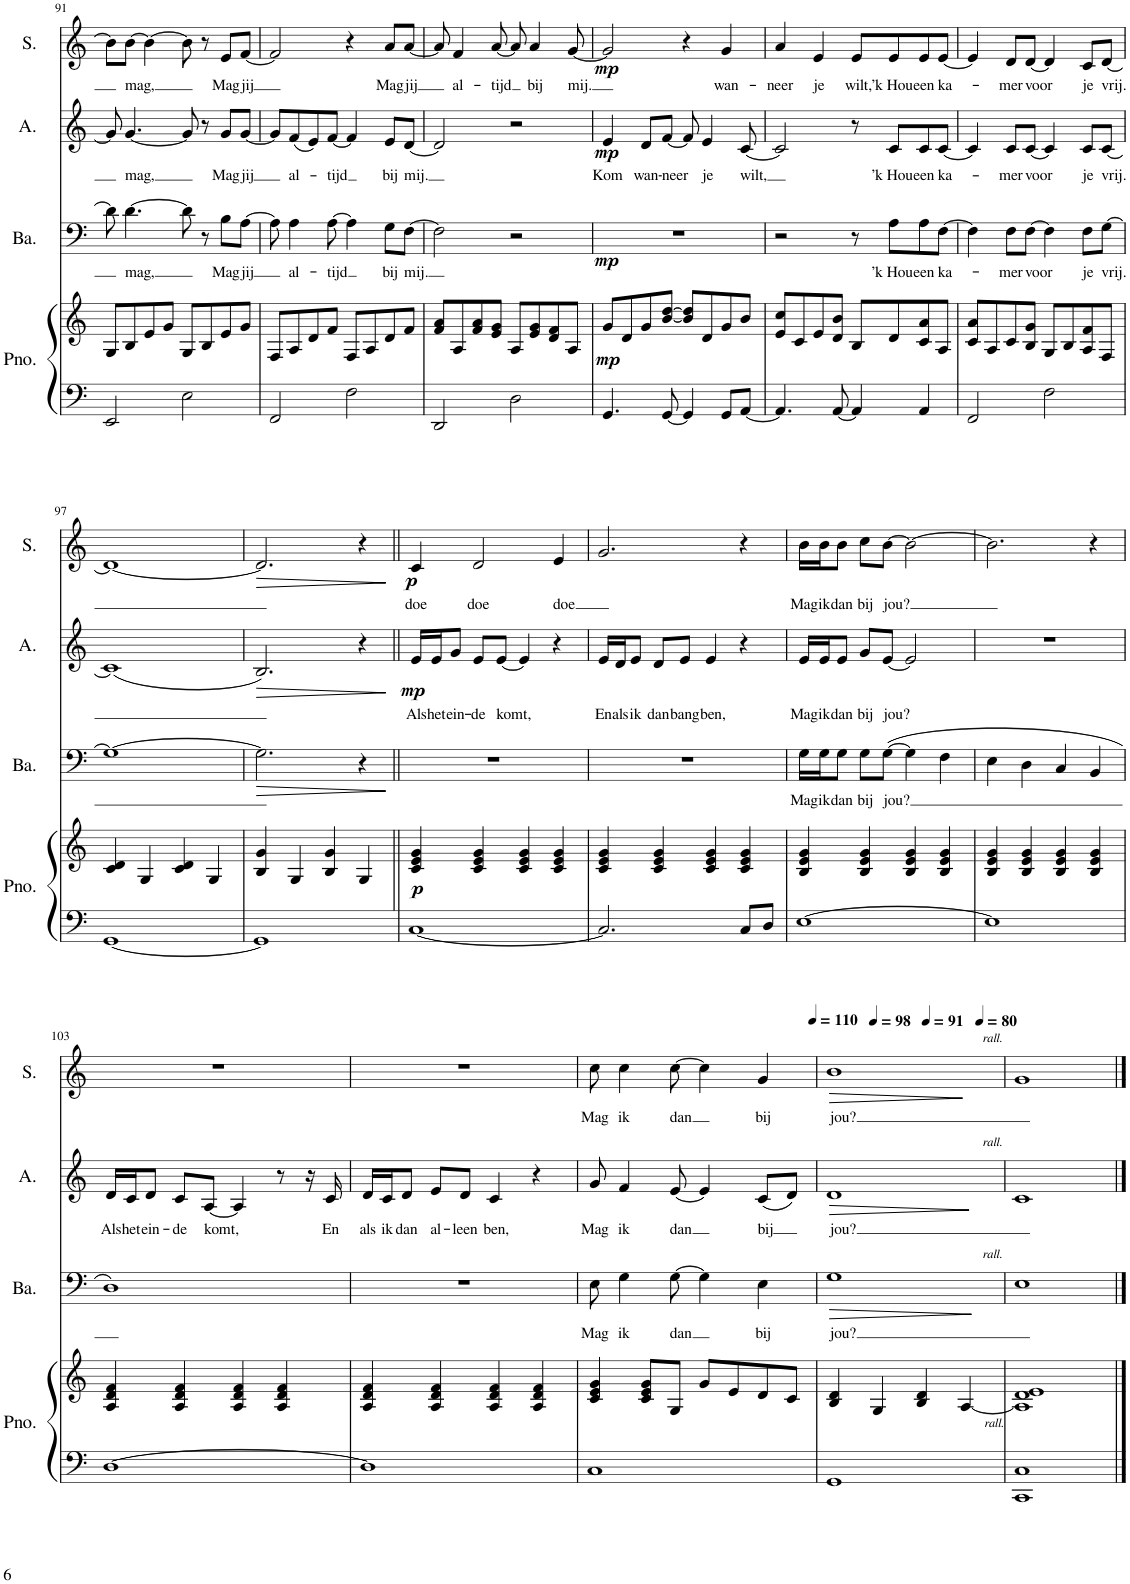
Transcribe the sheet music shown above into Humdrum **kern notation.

**kern	**kern	**dynam	**kern	**text	**dynam	**kern	**text	**dynam	**kern	**text	**dynam
*part4	*part4	*part4	*part3	*part3	*part3	*part2	*part2	*part2	*part1	*part1	*part1
*staff5	*staff4	*staff4/5	*staff3	*staff3	*staff3	*staff2	*staff2	*staff2	*staff1	*staff1	*staff1
*I"Piano	*	*	*I"Bariton	*	*	*I"Alt	*	*	*I"Sopraan	*	*
*I'Pno.	*	*	*I'Ba.	*	*	*I'A.	*	*	*I'S.	*	*
!!LO:PB:g=z
*clefF4	*clefG2	*	*clefF4	*	*	*clefG2	*	*	*clefG2	*	*
*k[]	*k[]	*	*k[]	*	*	*k[]	*	*	*k[]	*	*
*M4/4	*M4/4	*	*M4/4	*	*	*M4/4	*	*	*M4/4	*	*
=91	=91	=91	=91	=91	=91	=91	=91	=91	=91	=91	=91
2EE/	8G/L	.	8d\]	.	.	8g/]	.	.	8b\L]	.	.
!	!	!	!	!LO:LY:b	!	!	!LO:LY:b	!	!	!LO:LY:b	!
.	8B/	.	[4.d\	mag,	.	[4.g/	mag,	.	[8b\J	mag,	.
.	8e/	.	.	.	.	.	.	.	4b\_	.	.
.	8g/J	.	.	.	.	.	.	.	.	.	.
2E\	8G/L	.	8d\]	.	.	8g/]	.	.	8b\]	.	.
.	8B/	.	8r	.	.	8r	.	.	8r	.	.
!	!	!	!	!LO:LY:b	!	!	!LO:LY:b	!	!	!LO:LY:b	!
.	8e/	.	8B\L	Mag	.	8g/L	Mag	.	8e/L	Mag	.
!	!	!	!	!LO:LY:b	!	!	!LO:LY:b	!	!	!LO:LY:b	!
.	8g/J	.	[8A\J	jij	.	[8g/J	jij	.	[8f/J	jij	.
=92	=92	=92	=92	=92	=92	=92	=92	=92	=92	=92	=92
2FF/	8F/L	.	8A\]	.	.	8g/L]	.	.	2f/]	.	.
!	!	!	!	!LO:LY:b	!	!	!LO:LY:b	!	!	!	!
.	8A/	.	4A\	al-	.	(8f/	al-	.	.	.	.
.	8d/	.	.	.	.	8e/)	.	.	.	.	.
!	!	!	!	!LO:LY:b	!	!	!LO:LY:b	!	!	!	!
.	8f/J	.	[8A\	tijd	.	[8f/J	-tijd	.	.	.	.
2F\	8F/L	.	4A\]	.	.	4f/]	.	.	4r	.	.
.	8A/	.	.	.	.	.	.	.	.	.	.
!	!	!	!	!LO:LY:b	!	!	!LO:LY:b	!	!	!LO:LY:b	!
.	8d/	.	8G\L	bij	.	8e/L	bij	.	8a/L	Mag	.
!	!	!	!	!LO:LY:b	!	!	!LO:LY:b	!	!	!LO:LY:b	!
.	8f/J	.	[8F\J	mij.	.	[8d/J	mij.	.	[8a/J	jij	.
=93	=93	=93	=93	=93	=93	=93	=93	=93	=93	=93	=93
2DD/	8f/ 8a/L	.	2F\]	.	.	2d/]	.	.	8a/]	.	.
!	!	!	!	!	!	!	!	!	!	!LO:LY:b	!
.	8A/	.	.	.	.	.	.	.	4f/	al-	.
.	8f/ 8a/	.	.	.	.	.	.	.	.	.	.
!	!	!	!	!	!	!	!	!	!	!LO:LY:b	!
.	8e/ 8g/J	.	.	.	.	.	.	.	[8a/	-tijd	.
2D\	8A/L	.	2r	.	.	2r	.	.	8a/]	.	.
!	!	!	!	!	!	!	!	!	!	!LO:LY:b	!
.	8e/ 8g/	.	.	.	.	.	.	.	4a/	bij	.
.	8d/ 8f/	.	.	.	.	.	.	.	.	.	.
!	!	!	!	!	!	!	!	!	!	!LO:LY:b	!
.	8A/J	.	.	.	.	.	.	.	[8g/	mij.	.
=94	=94	=94	=94	=94	=94	=94	=94	=94	=94	=94	=94
!	!	!LO:DY:b	!	!	!LO:DY:b	!	!LO:LY:b	!LO:DY:b	!	!	!LO:DY:b
4.GG/	8g/L	mp	1r	.	mp	4e/	Kom	mp	2g/]	.	mp
.	8d/	.	.	.	.	.	.	.	.	.	.
!	!	!	!	!	!	!	!LO:LY:b	!	!	!	!
.	8g/	.	.	.	.	8d/L	wan-	.	.	.	.
!	!	!	!	!	!	!	!LO:LY:b	!	!	!	!
[8GG/	[8b/ [8dd/J	.	.	.	.	[8f/J	-neer	.	.	.	.
4GG/]	8b/] 8dd/]L	.	.	.	.	8f/]	.	.	4r	.	.
!	!	!	!	!	!	!	!LO:LY:b	!	!	!	!
.	8d/	.	.	.	.	4e/	je	.	.	.	.
!	!	!	!	!	!	!	!	!	!	!LO:LY:b	!
8GG/L	8g/	.	.	.	.	.	.	.	4g/	wan-	.
!	!	!	!	!	!	!	!LO:LY:b	!	!	!	!
[8AA/J	8b/J	.	.	.	.	[8c/	wilt,	.	.	.	.
=95	=95	=95	=95	=95	=95	=95	=95	=95	=95	=95	=95
!	!	!	!	!	!	!	!	!	!	!LO:LY:b	!
4.AA/]	8e/ 8cc/L	.	2r	.	.	2c/]	.	.	4a/	-neer	.
.	8c/	.	.	.	.	.	.	.	.	.	.
!	!	!	!	!	!	!	!	!	!	!LO:LY:b	!
.	8e/	.	.	.	.	.	.	.	4e/	je	.
[8AA/	8d/ 8b/J	.	.	.	.	.	.	.	.	.	.
!	!	!	!	!	!	!	!	!	!	!LO:LY:b	!
4AA/]	8B/L	.	8r	.	.	8r	.	.	8e/L	wilt,	.
!	!	!	!	!LO:LY:b	!	!	!LO:LY:b	!	!	!LO:LY:b	!
.	8d/	.	8A\L	’k Hou	.	8c/L	’k Hou	.	8e/	’k Hou	.
!	!	!	!	!LO:LY:b	!	!	!LO:LY:b	!	!	!LO:LY:b	!
4AA/	8c/ 8a/	.	8A\	een	.	8c/	een	.	8e/	een	.
!	!	!	!	!LO:LY:b	!	!	!LO:LY:b	!	!	!LO:LY:b	!
.	8A/J	.	[8F\J	ka-	.	[8c/J	ka-	.	[8e/J	ka-	.
=96	=96	=96	=96	=96	=96	=96	=96	=96	=96	=96	=96
2FF/	8c/ 8a/L	.	4F\]	.	.	4c/]	.	.	4e/]	.	.
.	8A/	.	.	.	.	.	.	.	.	.	.
!	!	!	!	!LO:LY:b	!	!	!LO:LY:b	!	!	!LO:LY:b	!
.	8c/	.	8F\L	-mer	.	8c/L	-mer	.	8d/L	-mer	.
!	!	!	!	!LO:LY:b	!	!	!LO:LY:b	!	!	!LO:LY:b	!
.	8B/ 8g/J	.	[8F\J	voor	.	[8c/J	voor	.	[8d/J	voor	.
2F\	8G/L	.	4F\]	.	.	4c/]	.	.	4d/]	.	.
.	8B/	.	.	.	.	.	.	.	.	.	.
!	!	!	!	!LO:LY:b	!	!	!LO:LY:b	!	!	!LO:LY:b	!
.	8A/ 8f/	.	8F\L	je	.	8c/L	je	.	8c/L	je	.
!	!	!	!	!LO:LY:b	!	!	!LO:LY:b	!	!	!LO:LY:b	!
.	8F/J	.	[8G\J	vrij.	.	[8c/J	vrij.	.	[8d/J	vrij.	.
!!LO:LB:g=z
=97	=97	=97	=97	=97	=97	=97	=97	=97	=97	=97	=97
[1GG	4c/ 4d/	.	1G_	.	.	(1c]	.	.	1d_	.	.
.	4G/	.	.	.	.	.	.	.	.	.	.
.	4c/ 4d/	.	.	.	.	.	.	.	.	.	.
.	4G/	.	.	.	.	.	.	.	.	.	.
=98	=98	=98	=98	=98	=98	=98	=98	=98	=98	=98	=98
!	!	!	!	!	!LO:HP:b	!	!	!LO:HP:b	!	!	!LO:HP:b
1GG]	4B/ 4g/	.	2.G\]	.	>	2.B/)	.	>	2.d/]	.	>
.	4G/	.	.	.	.	.	.	.	.	.	.
.	4B/ 4g/	.	.	.	.	.	.	.	.	.	.
.	4G/	.	4r	.	.	4r	.	.	4r	.	.
.	.	.	.	.	]	.	.	]	.	.	]
=99||	=99||	=99||	=99||	=99||	=99||	=99||	=99||	=99||	=99||	=99||	=99||
!	!	!LO:DY:b	!	!	!	!	!LO:LY:b	!LO:DY:b	!	!LO:LY:b	!LO:DY:b
[1C	4c/ 4e/ 4g/	p	1r	.	.	16e/LL	Als	mp	4c/	doe	p
!	!	!	!	!	!	!	!LO:LY:b	!	!	!	!
.	.	.	.	.	.	16e/J	het	.	.	.	.
!	!	!	!	!	!	!	!LO:LY:b	!	!	!	!
.	.	.	.	.	.	8g/J	ein-	.	.	.	.
!	!	!	!	!	!	!	!LO:LY:b	!	!	!LO:LY:b	!
.	4c/ 4e/ 4g/	.	.	.	.	8e/L	-de	.	2d/	doe	.
!	!	!	!	!	!	!	!LO:LY:b	!	!	!	!
.	.	.	.	.	.	[8e/J	komt,	.	.	.	.
.	4c/ 4e/ 4g/	.	.	.	.	4e/]	.	.	.	.	.
!	!	!	!	!	!	!	!	!	!	!LO:LY:b	!
.	4c/ 4e/ 4g/	.	.	.	.	4r	.	.	4e/	doe	.
=100	=100	=100	=100	=100	=100	=100	=100	=100	=100	=100	=100
!	!	!	!	!	!	!	!LO:LY:b	!	!	!	!
2.C/]	4c/ 4e/ 4g/	.	1r	.	.	16e/LL	En	.	2.g/	.	.
!	!	!	!	!	!	!	!LO:LY:b	!	!	!	!
.	.	.	.	.	.	16d/J	als	.	.	.	.
!	!	!	!	!	!	!	!LO:LY:b	!	!	!	!
.	.	.	.	.	.	8e/J	ik	.	.	.	.
!	!	!	!	!	!	!	!LO:LY:b	!	!	!	!
.	4c/ 4e/ 4g/	.	.	.	.	8d/L	dan	.	.	.	.
!	!	!	!	!	!	!	!LO:LY:b	!	!	!	!
.	.	.	.	.	.	8e/J	bang	.	.	.	.
!	!	!	!	!	!	!	!LO:LY:b	!	!	!	!
.	4c/ 4e/ 4g/	.	.	.	.	4e/	ben,	.	.	.	.
8C/L	4c/ 4e/ 4g/	.	.	.	.	4r	.	.	4r	.	.
8D/J	.	.	.	.	.	.	.	.	.	.	.
=101	=101	=101	=101	=101	=101	=101	=101	=101	=101	=101	=101
!	!	!	!	!LO:LY:b	!	!	!LO:LY:b	!	!	!LO:LY:b	!
[1E	4B/ 4e/ 4g/	.	16G\LL	Mag	.	16e/LL	Mag	.	16b\LL	Mag	.
!	!	!	!	!LO:LY:b	!	!	!LO:LY:b	!	!	!LO:LY:b	!
.	.	.	16G\J	ik	.	16e/J	ik	.	16b\J	ik	.
!	!	!	!	!LO:LY:b	!	!	!LO:LY:b	!	!	!LO:LY:b	!
.	.	.	8G\J	dan	.	8e/J	dan	.	8b\J	dan	.
!	!	!	!	!LO:LY:b	!	!	!LO:LY:b	!	!	!LO:LY:b	!
.	4B/ 4e/ 4g/	.	8G\L	bij	.	8g/L	bij	.	8cc\L	bij	.
!	!	!	!	!LO:LY:b	!	!	!LO:LY:b	!	!	!LO:LY:b	!
.	.	.	([8G\J	jou?	.	[8e/J	jou?	.	[8b\J	jou?	.
.	4B/ 4e/ 4g/	.	4G\]	.	.	2e/]	.	.	2b\_	.	.
.	4B/ 4e/ 4g/	.	4F\	.	.	.	.	.	.	.	.
=102	=102	=102	=102	=102	=102	=102	=102	=102	=102	=102	=102
1E]	4B/ 4e/ 4g/	.	4E\	.	.	1r	.	.	2.b\]	.	.
.	4B/ 4e/ 4g/	.	4D\	.	.	.	.	.	.	.	.
.	4B/ 4e/ 4g/	.	4C/	.	.	.	.	.	.	.	.
.	4B/ 4e/ 4g/	.	4BB/	.	.	.	.	.	4r	.	.
!!LO:LB:g=z
=103	=103	=103	=103	=103	=103	=103	=103	=103	=103	=103	=103
!	!	!	!	!	!	!	!LO:LY:b	!	!	!	!
[1D	4A/ 4d/ 4f/	.	1D)	.	.	16d/LL	Als	.	1r	.	.
!	!	!	!	!	!	!	!LO:LY:b	!	!	!	!
.	.	.	.	.	.	16c/J	het	.	.	.	.
!	!	!	!	!	!	!	!LO:LY:b	!	!	!	!
.	.	.	.	.	.	8d/J	ein-	.	.	.	.
!	!	!	!	!	!	!	!LO:LY:b	!	!	!	!
.	4A/ 4d/ 4f/	.	.	.	.	8c/L	-de	.	.	.	.
!	!	!	!	!	!	!	!LO:LY:b	!	!	!	!
.	.	.	.	.	.	[8A/J	komt,	.	.	.	.
.	4A/ 4d/ 4f/	.	.	.	.	4A/]	.	.	.	.	.
.	4A/ 4d/ 4f/	.	.	.	.	8r	.	.	.	.	.
.	.	.	.	.	.	16r	.	.	.	.	.
!	!	!	!	!	!	!	!LO:LY:b	!	!	!	!
.	.	.	.	.	.	16c/	En	.	.	.	.
=104	=104	=104	=104	=104	=104	=104	=104	=104	=104	=104	=104
!	!	!	!	!	!	!	!LO:LY:b	!	!	!	!
1D]	4A/ 4d/ 4f/	.	1r	.	.	16d/LL	als	.	1r	.	.
!	!	!	!	!	!	!	!LO:LY:b	!	!	!	!
.	.	.	.	.	.	16c/J	ik	.	.	.	.
!	!	!	!	!	!	!	!LO:LY:b	!	!	!	!
.	.	.	.	.	.	8d/J	dan	.	.	.	.
!	!	!	!	!	!	!	!LO:LY:b	!	!	!	!
.	4A/ 4d/ 4f/	.	.	.	.	8e/L	al-	.	.	.	.
!	!	!	!	!	!	!	!LO:LY:b	!	!	!	!
.	.	.	.	.	.	8d/J	-leen	.	.	.	.
!	!	!	!	!	!	!	!LO:LY:b	!	!	!	!
.	4A/ 4d/ 4f/	.	.	.	.	4c/	ben,	.	.	.	.
.	4A/ 4d/ 4f/	.	.	.	.	4r	.	.	.	.	.
=105	=105	=105	=105	=105	=105	=105	=105	=105	=105	=105	=105
!	!	!	!	!LO:LY:b	!	!	!LO:LY:b	!	!	!LO:LY:b	!
1C	4c/ 4e/ 4g/	.	8E\	Mag	.	8g/	Mag	.	8cc\	Mag	.
!	!	!	!	!LO:LY:b	!	!	!LO:LY:b	!	!	!LO:LY:b	!
.	.	.	4G\	ik	.	4f/	ik	.	4cc\	ik	.
.	8c/ 8e/ 8g/L	.	.	.	.	.	.	.	.	.	.
!	!	!	!	!LO:LY:b	!	!	!LO:LY:b	!	!	!LO:LY:b	!
.	8G/J	.	[8G\	dan	.	[8e/	dan	.	[8cc\	dan	.
.	8g/L	.	4G\]	.	.	4e/]	.	.	4cc\]	.	.
.	8e/	.	.	.	.	.	.	.	.	.	.
!	!	!	!	!LO:LY:b	!	!	!LO:LY:b	!	!	!LO:LY:b	!
.	8d/	.	4E\	bij	.	(8c/L	bij	.	4g/	bij	.
.	8c/J	.	.	.	.	8d/J)	.	.	.	.	.
=106	=106	=106	=106	=106	=106	=106	=106	=106	=106	=106	=106
*	*	*	*	*	*	*	*	*	*MM110	*	*
!	!	!	!	!LO:LY:b	!LO:HP:b	!	!LO:LY:b	!LO:HP:b	!	!LO:LY:b	!LO:HP:b
*	*	*	*	*	*	*	*	*	*^	*	*
*	*	*	*	*	*	*	*	*	*	*^	*	*
*	*	*	*	*	*	*	*	*	*	*	*^	*	*
1GG	4B/ 4d/	.	1G	jou?	>	1d	jou?	>	1b	4ryy	2ryy	2.ryy	jou?	>
*	*	*	*	*	*	*	*	*	*MM98	*	*	*	*	*
.	4G/	.	.	.	.	.	.	.	.	2.ryy	.	.	.	.
*	*	*	*	*	*	*	*	*	*MM91	*	*	*	*	*
.	4B/ 4d/	.	.	.	.	.	.	.	.	.	2ryy	.	.	.
*	*	*	*	*	*	*	*	*	*MM80	*	*	*	*	*
.	[4A/	.	.	.	.	.	.	.	.	.	.	4ryy	.	.
.	.	.	.	.	]	.	.	]	.	.	.	.	.	]
=107	=107	=107	=107	=107	=107	=107	=107	=107	=107	=107	=107	=107	=107	=107
!	!	!	!	!	!	!	!	!	!LO:TX:a:i:t=rall.	!	!	!	!	!
!	!	!	!	!	!	!LO:TX:a:i:t=rall.	!	!	!	!	!	!	!	!
!	!	!	!LO:TX:a:i:t=rall.	!	!	!	!	!	!	!	!	!	!	!
!LO:TX:a:i:t=rall.	!	!	!	!	!	!	!	!	!	!	!	!	!	!
*	*	*	*	*	*	*	*	*	*v	*v	*v	*v	*	*
1CC 1C	1A] 1d 1e	.	1E	.	.	1c	.	.	1g	.	.
==	==	==	==	==	==	==	==	==	==	==	==
*-	*-	*-	*-	*-	*-	*-	*-	*-	*-	*-	*-
